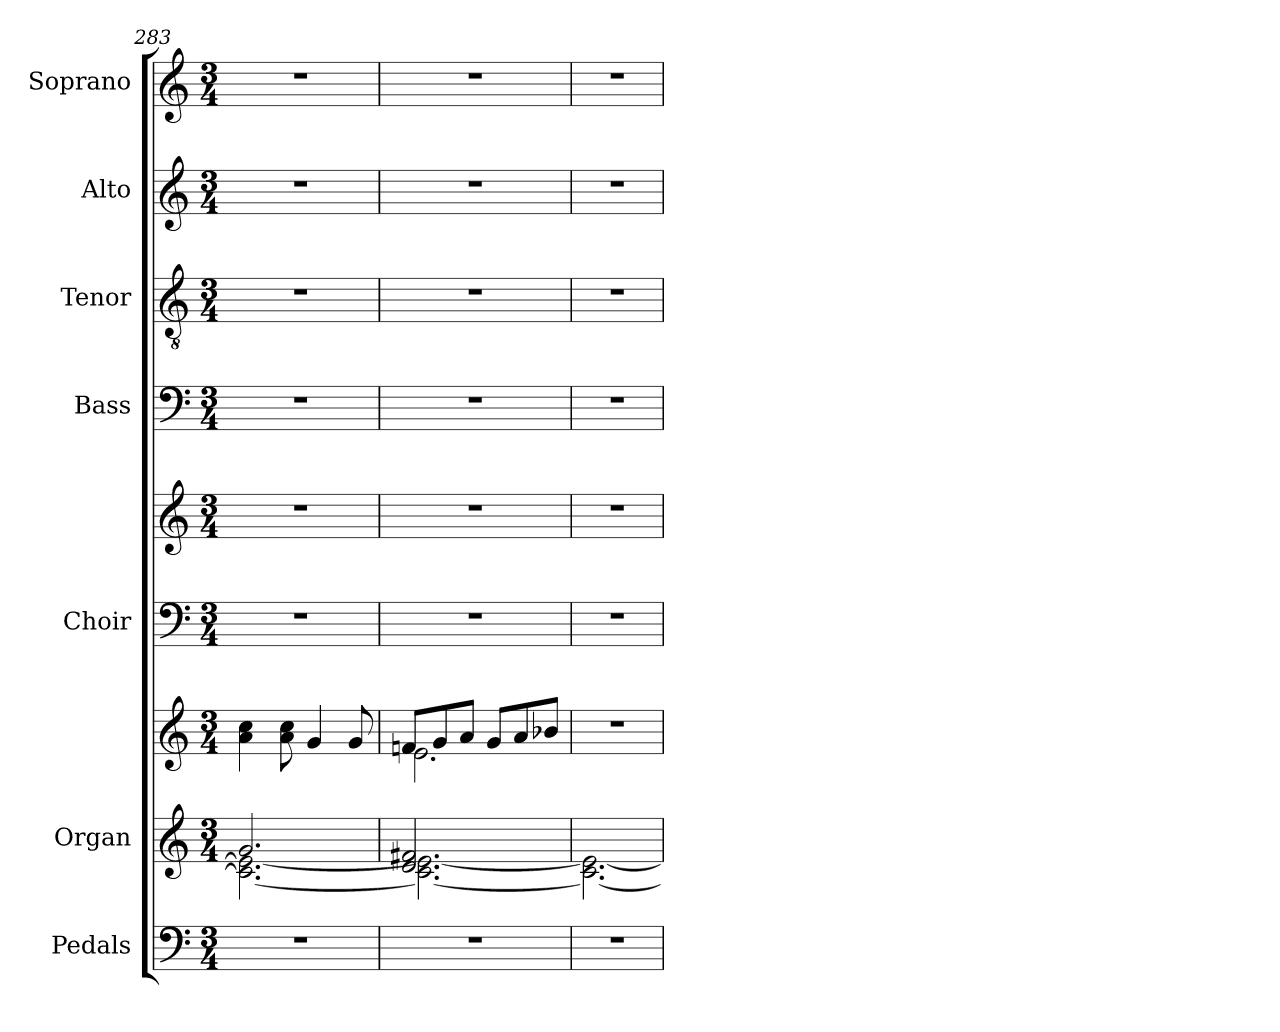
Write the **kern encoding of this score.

**kern	**kern	**kern	**kern	**kern	**kern	**kern	**kern	**kern
*part7	*part6	*part6	*part5	*part5	*part4	*part3	*part2	*part1
*staff9	*staff8	*staff7	*staff6	*staff5	*staff4	*staff3	*staff2	*staff1
*I"Pedals	*I"Organ	*	*I"Choir	*	*I"Bass	*I"Tenor	*I"Alto	*I"Soprano
*I'Ped.	*I'Org.	*	*I'Choir	*	*I'B.	*I'T.	*I'A.	*I'S.
!!LO:PB:g=z
*clefF4	*clefG2	*clefG2	*clefF4	*clefG2	*clefF4	*clefGv2	*clefG2	*clefG2
*	*	*	*	*	*	*ITrd7c12	*	*
*k[]	*k[]	*k[]	*k[]	*k[]	*k[]	*k[]	*k[]	*k[]
*C:	*C:	*C:	*C:	*C:	*C:	*C:	*C:	*C:
*M3/4	*M3/4	*M3/4	*M3/4	*M3/4	*M3/4	*M3/4	*M3/4	*M3/4
=283	=283	=283	=283	=283	=283	=283	=283	=283
!LO:N:vis=1	!	!	!LO:N:vis=1	!LO:N:vis=1	!LO:N:vis=1	!LO:N:vis=1	!LO:N:vis=1	!LO:N:vis=1
*	*^	*	*	*	*	*	*	*
2.r	2.gi/	2.ci\_< 2.ei_<	4ai\ 4cci	2.r	2.r	2.r	2.r	2.r	2.r
.	.	.	8ai\ 8cci	.	.	.	.	.	.
.	.	.	4gi/	.	.	.	.	.	.
.	.	.	8gi/	.	.	.	.	.	.
=284	=284	=284	=284	=284	=284	=284	=284	=284	=284
!LO:N:vis=1	!	!	!	!LO:N:vis=1	!LO:N:vis=1	!LO:N:vis=1	!LO:N:vis=1	!LO:N:vis=1	!LO:N:vis=1
*	*	*	*^	*	*	*	*	*	*
2.r	2.di/ 2.f#Xi	2.ci\_< 2.ei_<	8fni/L	2.ei\	2.r	2.r	2.r	2.r	2.r	2.r
.	.	.	8gi/	.	.	.	.	.	.	.
.	.	.	8ai/J	.	.	.	.	.	.	.
.	.	.	8gi/L	.	.	.	.	.	.	.
.	.	.	8ai/	.	.	.	.	.	.	.
.	.	.	8b-Xi/J	.	.	.	.	.	.	.
*	*	*	*v	*v	*	*	*	*	*	*
=285	=285	=285	=285	=285	=285	=285	=285	=285	=285
!LO:N:vis=1	!	!	!LO:N:vis=1	!LO:N:vis=1	!LO:N:vis=1	!LO:N:vis=1	!LO:N:vis=1	!LO:N:vis=1	!LO:N:vis=1
2.r	2.ryy	2.ci\_< 2.ei_<	2.r	2.r	2.r	2.r	2.r	2.r	2.r
*	*v	*v	*	*	*	*	*	*	*
=	=	=	=	=	=	=	=	=
*-	*-	*-	*-	*-	*-	*-	*-	*-
